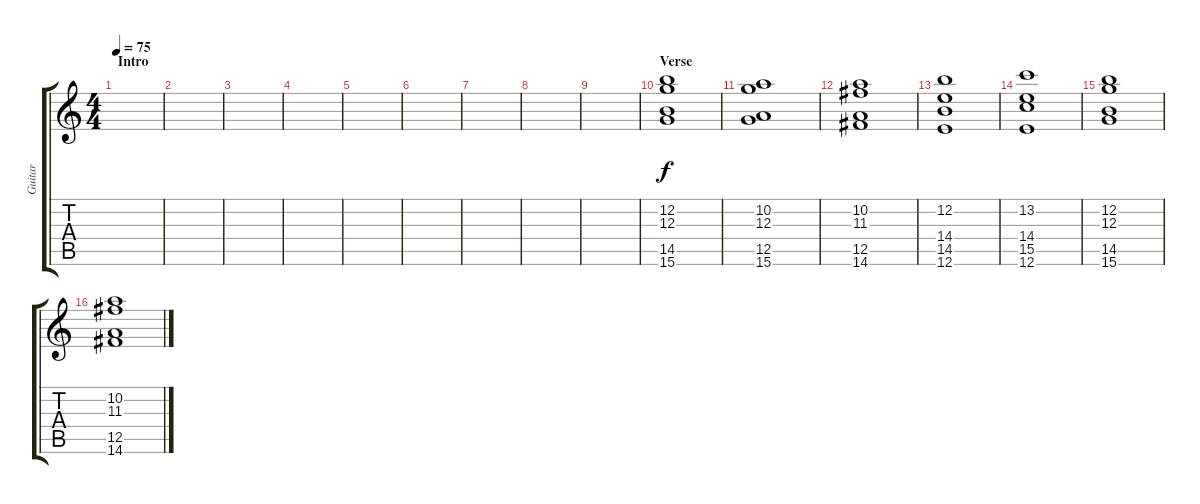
\track ("Guitar" "Guitar") {instrument acousticguitarsteel}
\staff {score tabs}
\tuning (E4 B3 G3 D3 A2 E2) {hide}
\ts (4 4)
\section ("" "Intro")
\tempo 75
\clef g2
\ks c
|
|
|
|
|
|
|
|
|
\section ("" "Verse")
(12.2 12.3 14.5 15.6).1 |
(10.2 12.3 12.5 15.6).1 |
(10.2 11.3 12.5 14.6).1 |
(12.2 14.4 14.5 12.6).1 |
(13.2 14.4 15.5 12.6).1 |
(12.2 12.3 14.5 15.6).1 |
(10.2 11.3 12.5 14.6).1
